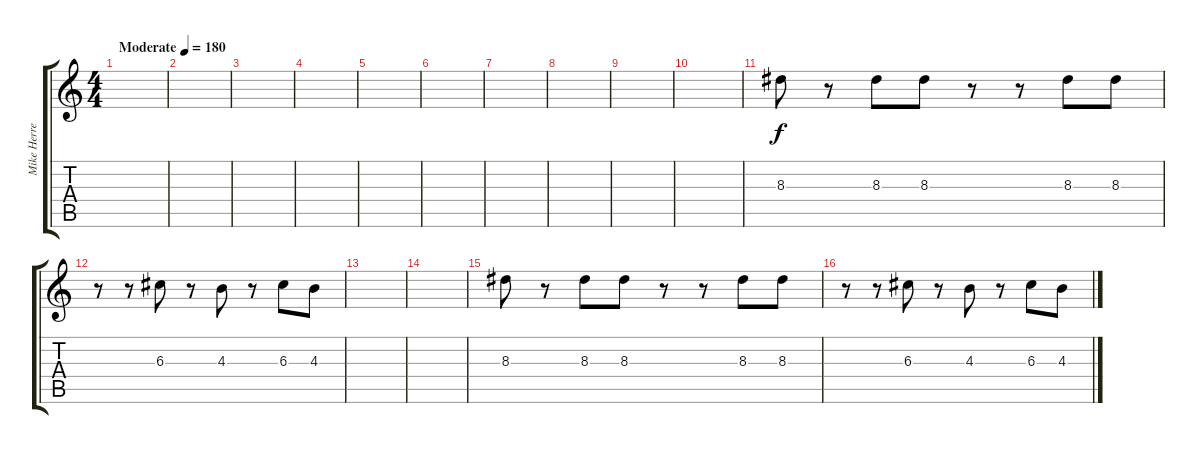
\track ("Mike Herrera [Lead Vocals]" "Mike Herre") {instrument contrabass}
\staff {score tabs}
\tuning (E4 B3 G3 D3 A2 E2) {hide}
\ts (4 4)
\tempo (180 "Moderate")
\clef g2
\ks c
|
|
|
|
|
|
|
|
|
|
8.3.8 r.8 8.3.8 8.3.8 r.8 r.8 8.3.8 8.3.8 |
r.8 r.8 6.3.8 r.8 4.3.8 r.8 6.3.8 4.3.8 |
|
|
8.3.8 r.8 8.3.8 8.3.8 r.8 r.8 8.3.8 8.3.8 |
r.8 r.8 6.3.8 r.8 4.3.8 r.8 6.3.8 4.3.8
